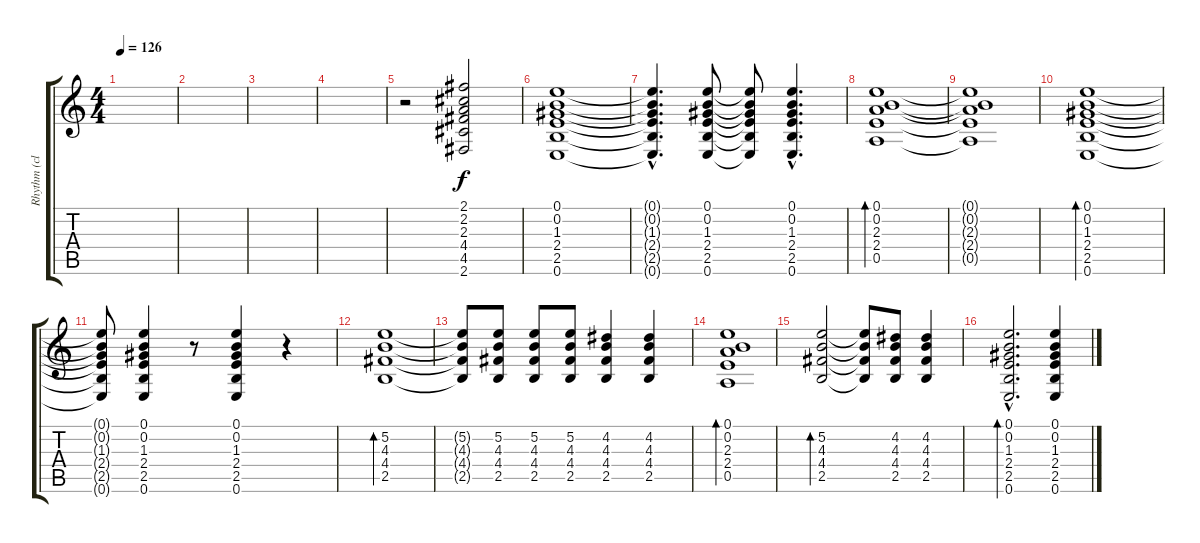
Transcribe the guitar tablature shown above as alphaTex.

\track ("Rhythm (clean tone)" "Rhythm (cl") {instrument electricguitarjazz}
\staff {score tabs}
\tuning (E4 B3 G3 D3 A2 E2) {hide}
\ts (4 4)
\tempo 126
\clef g2
\ks c
|
|
|
|
r.2 (2.1 2.2 2.3 4.4 4.5 2.6).2 |
(0.1 0.2 1.3 2.4 2.5 0.6).1 |
(0.1{hac t} 0.2{hac t} 1.3{hac t} 2.4{hac t} 2.5{hac t} 0.6{hac t}).4{d} (0.1 0.2 1.3 2.4 2.5 0.6).8 (0.1{t} 0.2{t} 1.3{t} 2.4{t} 2.5{t} 0.6{t}).8 (0.1{hac} 0.2{hac} 1.3{hac} 2.4{hac} 2.5{hac} 0.6{hac}).4{d} |
(0.1 0.2 2.3 2.4 0.5).1{bd 120} |
(0.1{t} 0.2{t} 2.3{t} 2.4{t} 0.5{t}).1 |
(0.1 0.2 1.3 2.4 2.5 0.6).1{bd 120} |
(0.1{t} 0.2{t} 1.3{t} 2.4{t} 2.5{t} 0.6{t}).8 (0.1 0.2 1.3 2.4 2.5 0.6).4 r.8 (0.1 0.2 1.3 2.4 2.5 0.6).4 r.4 |
(5.2 4.3 4.4 2.5).1{bd 120} |
(5.2{t} 4.3{t} 4.4{t} 2.5{t}).8 (5.2 4.3 4.4 2.5).8 (5.2 4.3 4.4 2.5).8 (5.2 4.3 4.4 2.5).8 (4.2 4.3 4.4 2.5).4 (4.2 4.3 4.4 2.5).4 |
(0.1 0.2 2.3 2.4 0.5).1{bd 120} |
(5.2 4.3 4.4 2.5).2{bd 120} (5.2{t} 4.3{t} 4.4{t} 2.5{t}).8 (4.2 4.3 4.4 2.5).8 (4.2 4.3 4.4 2.5).4 |
(0.1{hac} 0.2{hac} 1.3{hac} 2.4{hac} 2.5{hac} 0.6{hac}).2{d bd 120} (0.1 0.2 1.3 2.4 2.5 0.6).4
